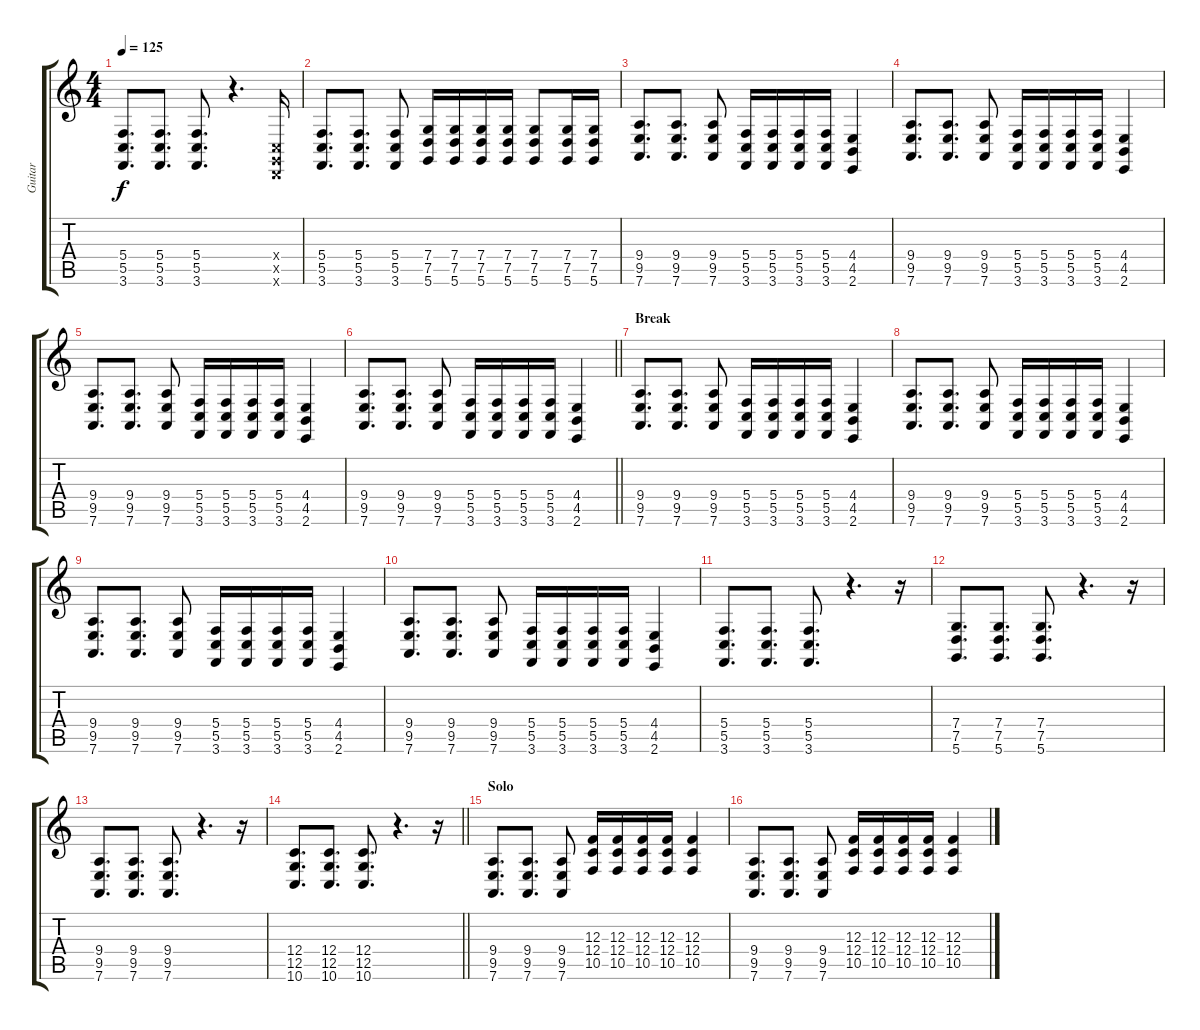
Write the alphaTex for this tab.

\track ("Guitar " "Guitar ") {instrument lead2sawtooth}
\staff {score tabs}
\tuning (D4 A3 F3 C3 G2 D2) {hide}
\ts (4 4)
\tempo 125
\clef g2
\ks c
(5.4 5.5 3.6).8{d dy f} (5.4 5.5 3.6).8{d} (5.4 5.5 3.6).8{d} r.4{d} (0.4{x} 0.5{x} 0.6{x}).16 |
(5.4 5.5 3.6).8{d} (5.4 5.5 3.6).8{d} (5.4 5.5 3.6).8 (7.4 7.5 5.6).16 (7.4 7.5 5.6).16 (7.4 7.5 5.6).16 (7.4 7.5 5.6).16 (7.4 7.5 5.6).8 (7.4 7.5 5.6).16 (7.4 7.5 5.6).16 |
(9.4 9.5 7.6).8{d} (9.4 9.5 7.6).8{d} (9.4 9.5 7.6).8 (5.4 5.5 3.6).16 (5.4 5.5 3.6).16 (5.4 5.5 3.6).16 (5.4 5.5 3.6).16 (4.4 4.5 2.6).4 |
(9.4 9.5 7.6).8{d} (9.4 9.5 7.6).8{d} (9.4 9.5 7.6).8 (5.4 5.5 3.6).16 (5.4 5.5 3.6).16 (5.4 5.5 3.6).16 (5.4 5.5 3.6).16 (4.4 4.5 2.6).4 |
(9.4 9.5 7.6).8{d} (9.4 9.5 7.6).8{d} (9.4 9.5 7.6).8 (5.4 5.5 3.6).16 (5.4 5.5 3.6).16 (5.4 5.5 3.6).16 (5.4 5.5 3.6).16 (4.4 4.5 2.6).4 |
\barLineRight lightlight
(9.4 9.5 7.6).8{d} (9.4 9.5 7.6).8{d} (9.4 9.5 7.6).8 (5.4 5.5 3.6).16 (5.4 5.5 3.6).16 (5.4 5.5 3.6).16 (5.4 5.5 3.6).16 (4.4 4.5 2.6).4 |
\section ("" "Break")
(9.4 9.5 7.6).8{d} (9.4 9.5 7.6).8{d} (9.4 9.5 7.6).8 (5.4 5.5 3.6).16 (5.4 5.5 3.6).16 (5.4 5.5 3.6).16 (5.4 5.5 3.6).16 (4.4 4.5 2.6).4 |
(9.4 9.5 7.6).8{d} (9.4 9.5 7.6).8{d} (9.4 9.5 7.6).8 (5.4 5.5 3.6).16 (5.4 5.5 3.6).16 (5.4 5.5 3.6).16 (5.4 5.5 3.6).16 (4.4 4.5 2.6).4 |
(9.4 9.5 7.6).8{d} (9.4 9.5 7.6).8{d} (9.4 9.5 7.6).8 (5.4 5.5 3.6).16 (5.4 5.5 3.6).16 (5.4 5.5 3.6).16 (5.4 5.5 3.6).16 (4.4 4.5 2.6).4 |
(9.4 9.5 7.6).8{d} (9.4 9.5 7.6).8{d} (9.4 9.5 7.6).8 (5.4 5.5 3.6).16 (5.4 5.5 3.6).16 (5.4 5.5 3.6).16 (5.4 5.5 3.6).16 (4.4 4.5 2.6).4 |
(5.4 5.5 3.6).8{d} (5.4 5.5 3.6).8{d} (5.4 5.5 3.6).8{d} r.4{d} r.16 |
(7.4 7.5 5.6).8{d} (7.4 7.5 5.6).8{d} (7.4 7.5 5.6).8{d} r.4{d} r.16 |
(9.4 9.5 7.6).8{d} (9.4 9.5 7.6).8{d} (9.4 9.5 7.6).8{d} r.4{d} r.16 |
\barLineRight lightlight
(12.4 12.5 10.6).8{d} (12.4 12.5 10.6).8{d} (12.4 12.5 10.6).8{d} r.4{d} r.16 |
\section ("" "Solo ")
(9.4 9.5 7.6).8{d} (9.4 9.5 7.6).8{d} (9.4 9.5 7.6).8 (12.3 12.4 10.5).16 (12.3 12.4 10.5).16 (12.3 12.4 10.5).16 (12.3 12.4 10.5).16 (12.3 12.4 10.5).4 |
(9.4 9.5 7.6).8{d} (9.4 9.5 7.6).8{d} (9.4 9.5 7.6).8 (12.3 12.4 10.5).16 (12.3 12.4 10.5).16 (12.3 12.4 10.5).16 (12.3 12.4 10.5).16 (12.3 12.4 10.5).4
